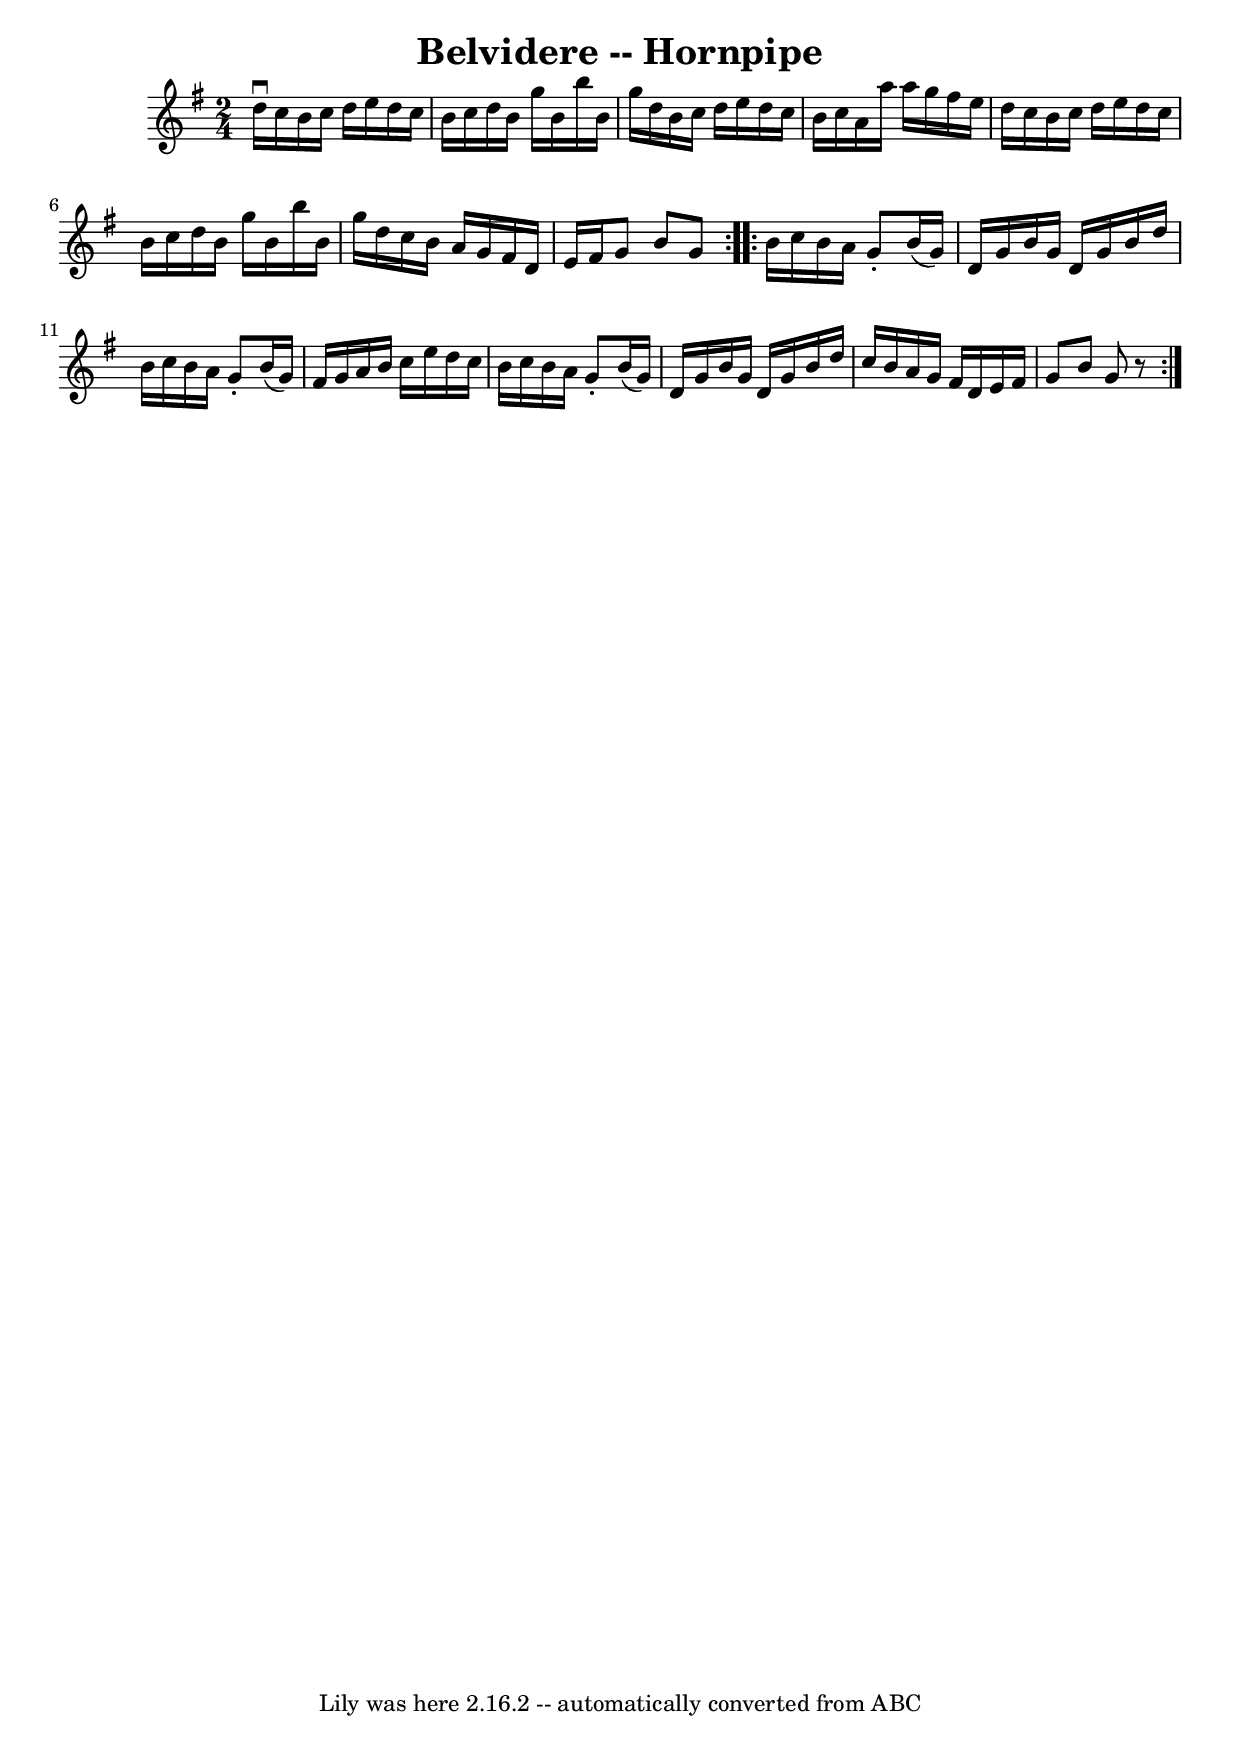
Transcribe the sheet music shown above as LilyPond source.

\version "2.16.2"
\include "Mammoth.ily"
\header {
  %% book = "Cole's 1000 Fiddle Tunes"
 crossRefNumber = "1"
 footnotes = ""
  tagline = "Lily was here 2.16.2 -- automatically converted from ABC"
  title = "Belvidere -- Hornpipe"

}
voicedefault =  {



  \repeat volta 2 {

    \time 2/4 
    \key g \major d''16^\downbow c''16   |
 b'16 c''16 d''16 e''16 d''16 c''16 b'16 c''16   |
 d''16 b'16 g''16 b'16 b''16 b'16 g''16 d''16   |
 b'16 c''16 d''16 e''16 d''16 c''16 b'16 c''16   |
 a'16 a''16 a''16 g''16 fis''16 e''16 d''16 c''16   |
 b'16 c''16 d''16 e''16 d''16 c''16 b'16 c''16   |
 d''16 b'16 g''16 b'16 b''16 b'16 g''16 d''16   |
 c''16 b'16 a'16 g'16 fis'16 d'16 e'16 fis'16   |
 g'8 b'8 
 g'8  
  }     
  \repeat volta 2 {
 b'16 c''16 b'16 a'16 g'8-. b'16 (g'16)  |
 d'16 g'16 b'16 g'16 d'16 g'16 b'16 d''16   |
 b'16 c''16 b'16 a'16 g'8-. b'16 ( g'16)  |
 fis'16 g'16 a'16 b'16 c''16 e''16 d''16 c''16   |
 b'16 c''16 b'16 a'16 g'8-. b'16 (g'16) |
 d'16 g'16 b'16 g'16 d'16 g'16 b'16 d''16   |
 c''16 b'16 a'16 g'16 fis'16 d'16 e'16 fis'16   |
 g'8 b'8 g'8    r8 
  }   

}

\score{
  <<

    \context Staff="default"
    {
      \voicedefault 
      
    }

  >>
  \layout {
    
  }
  \midi {
  }

}
